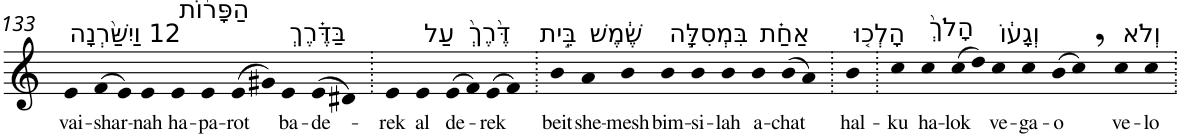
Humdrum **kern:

**kern	**text
*part1	*part1
*staff1	*staff1
*I"Piano	*
*I'Pno	*
!!LO:PB:g=z
*clefG2	*
*k[]	*
=133	=133
!LO:TX:a:t=12 וַיִשַּׁ֨רְנָה	!
!	!LO:LY:b
4e	vai-
!	!LO:LY:b
(>8f	-shar-
8e)	.
!	!LO:LY:b
4e	-nah
!LO:TX:a:t=הַפָּר֜וֹת	!
!	!LO:LY:b
4e	ha-
!	!LO:LY:b
4e	-pa-
!	!LO:LY:b
(>8e	-rot
8g#X)	.
!LO:TX:a:t=בַּדֶּ֗רֶךְ	!
!	!LO:LY:b
4e	ba-
!	!LO:LY:b
(>8e	-de-
8d#X)	.
=134.	=134.
!	!LO:LY:b
4e	-rek
!LO:TX:a:t=עַל	!
!	!LO:LY:b
4e	al
!LO:TX:a:t=דֶּ֙רֶךְ֙	!
!	!LO:LY:b
(>8e	de-
8f)	.
!	!LO:LY:b
(>8e	-rek
8f)	.
=135.	=135.
!LO:TX:a:t=בֵּ֣ית	!
!	!LO:LY:b
4b	beit
!LO:TX:a:t=שֶׁ֔מֶשׁ	!
!	!LO:LY:b
4a	she-
!	!LO:LY:b
4b	-mesh
!LO:TX:a:t=בִּמְסִלָּ֣ה	!
!	!LO:LY:b
4b	bim-
!	!LO:LY:b
4b	-si-
!	!LO:LY:b
4b	-lah
!LO:TX:a:t=אַחַ֗ת	!
!	!LO:LY:b
4b	a-
!	!LO:LY:b
(>8b	-chat
8a)	.
=136.	=136.
!LO:TX:a:t=הָלְכ֤וּ	!
!	!LO:LY:b
4b	hal-
=137.	=137.
!	!LO:LY:b
4cc	-ku
!LO:TX:a:t=הָלֹךְ֙	!
!	!LO:LY:b
4cc	ha-
!	!LO:LY:b
(>8cc	-lok
8dd)	.
!LO:TX:a:t=וְגָע֔וֹ	!
!	!LO:LY:b
4cc	ve-
!	!LO:LY:b
4cc	-ga-
!	!LO:LY:b
(>8b	-o
8cc,)	.
!LO:TX:a:t=וְלֹא	!
!	!LO:LY:b
4cc	ve-
!	!LO:LY:b
4cc	-lo
=.	=.
*-	*-
